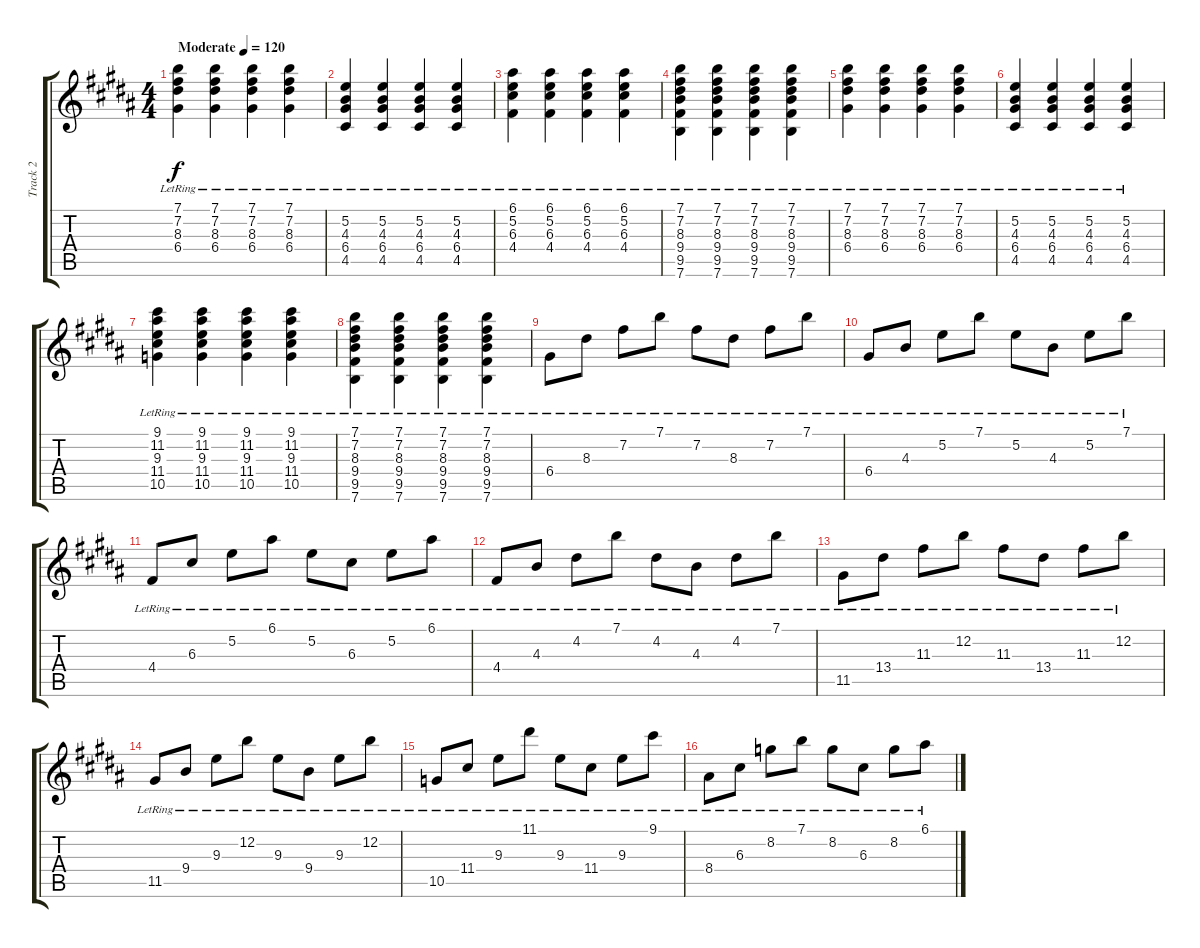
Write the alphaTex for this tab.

\track ("Track 2" "Track 2") {solo instrument acousticguitarsteel}
\staff {score tabs}
\tuning (E4 B3 G3 D3 A2 E2) {hide}
\ts (4 4)
\tempo (120 "Moderate")
\clef g2
\ks b
(7.1{lr} 7.2{lr} 8.3{lr} 6.4{lr}).4{dy f instrument acousticguitarsteel} (7.1{lr} 7.2{lr} 8.3{lr} 6.4{lr}).4 (7.1{lr} 7.2{lr} 8.3{lr} 6.4{lr}).4 (7.1{lr} 7.2{lr} 8.3{lr} 6.4{lr}).4 |
(5.2{lr} 4.3{lr} 6.4{lr} 4.5{lr}).4 (5.2{lr} 4.3{lr} 6.4{lr} 4.5{lr}).4 (5.2{lr} 4.3{lr} 6.4{lr} 4.5{lr}).4 (5.2{lr} 4.3{lr} 6.4{lr} 4.5{lr}).4 |
(6.1{lr} 5.2{lr} 6.3{lr} 4.4{lr}).4 (6.1{lr} 5.2{lr} 6.3{lr} 4.4{lr}).4 (6.1{lr} 5.2{lr} 6.3{lr} 4.4{lr}).4 (6.1{lr} 5.2{lr} 6.3{lr} 4.4{lr}).4 |
(7.1{lr} 7.2{lr} 8.3{lr} 9.4{lr} 9.5{lr} 7.6{lr}).4 (7.1{lr} 7.2{lr} 8.3{lr} 9.4{lr} 9.5{lr} 7.6{lr}).4 (7.1{lr} 7.2{lr} 8.3{lr} 9.4{lr} 9.5{lr} 7.6{lr}).4 (7.1{lr} 7.2{lr} 8.3{lr} 9.4{lr} 9.5{lr} 7.6{lr}).4 |
(7.1{lr} 7.2{lr} 8.3{lr} 6.4{lr}).4 (7.1{lr} 7.2{lr} 8.3{lr} 6.4{lr}).4 (7.1{lr} 7.2{lr} 8.3{lr} 6.4{lr}).4 (7.1{lr} 7.2{lr} 8.3{lr} 6.4{lr}).4 |
(5.2{lr} 4.3{lr} 6.4{lr} 4.5{lr}).4 (5.2{lr} 4.3{lr} 6.4{lr} 4.5{lr}).4 (5.2{lr} 4.3{lr} 6.4{lr} 4.5{lr}).4 (5.2{lr} 4.3{lr} 6.4{lr} 4.5{lr}).4 |
(9.1{lr} 11.2{lr} 9.3{lr} 11.4{lr} 10.5{lr}).4 (9.1{lr} 11.2{lr} 9.3{lr} 11.4{lr} 10.5{lr}).4 (9.1{lr} 11.2{lr} 9.3{lr} 11.4{lr} 10.5{lr}).4 (9.1{lr} 11.2{lr} 9.3{lr} 11.4{lr} 10.5{lr}).4 |
(7.1{lr} 7.2{lr} 8.3{lr} 9.4{lr} 9.5{lr} 7.6{lr}).4 (7.1{lr} 7.2{lr} 8.3{lr} 9.4{lr} 9.5{lr} 7.6{lr}).4 (7.1{lr} 7.2{lr} 8.3{lr} 9.4{lr} 9.5{lr} 7.6{lr}).4 (7.1{lr} 7.2{lr} 8.3{lr} 9.4{lr} 9.5{lr} 7.6{lr}).4 |
6.4{lr}.8 8.3{lr}.8 7.2{lr}.8 7.1{lr}.8 7.2{lr}.8 8.3{lr}.8 7.2{lr}.8 7.1{lr}.8 |
6.4{lr}.8 4.3{lr}.8 5.2{lr}.8 7.1{lr}.8 5.2{lr}.8 4.3{lr}.8 5.2{lr}.8 7.1{lr}.8 |
4.4{lr}.8 6.3{lr}.8 5.2{lr}.8 6.1{lr}.8 5.2{lr}.8 6.3{lr}.8 5.2{lr}.8 6.1{lr}.8 |
4.4{lr}.8 4.3{lr}.8 4.2{lr}.8 7.1{lr}.8 4.2{lr}.8 4.3{lr}.8 4.2{lr}.8 7.1{lr}.8 |
11.5{lr}.8 13.4{lr}.8 11.3{lr}.8 12.2{lr}.8 11.3{lr}.8 13.4{lr}.8 11.3{lr}.8 12.2{lr}.8 |
11.5{lr}.8 9.4{lr}.8 9.3{lr}.8 12.2{lr}.8 9.3{lr}.8 9.4{lr}.8 9.3{lr}.8 12.2{lr}.8 |
10.5{lr}.8 11.4{lr}.8 9.3{lr}.8 11.1{lr}.8 9.3{lr}.8 11.4{lr}.8 9.3{lr}.8 9.1{lr}.8 |
8.4{lr}.8 6.3{lr}.8 8.2{lr}.8 7.1{lr}.8 8.2{lr}.8 6.3{lr}.8 8.2{lr}.8 6.1{lr}.8
